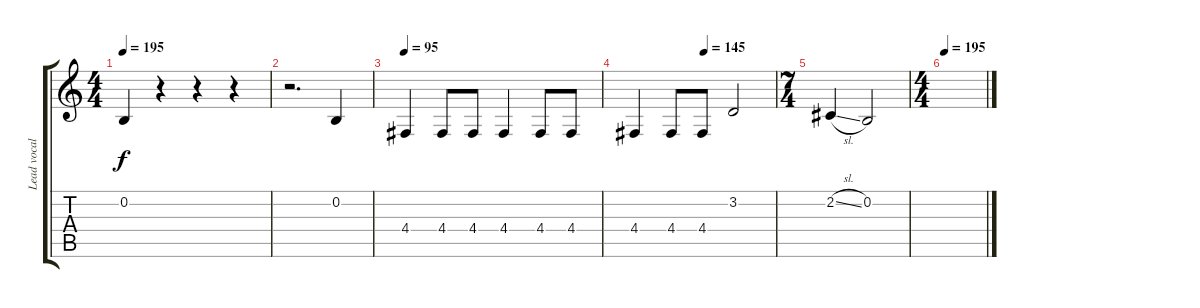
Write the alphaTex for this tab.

\track ("Lead vocals" "Lead vocal") {instrument lead2sawtooth}
\staff {score tabs}
\tuning (E4 B3 G3 D3 A2 E2) {hide}
\ts (4 4)
\tempo 195
\clef g2
\ks c
0.2.4{dy f} r.4 r.4 r.4 |
r.2{d} 0.2.4 |
\tempo 95
4.4.4 4.4.8 4.4.8 4.4.4 4.4.8 4.4.8 |
\tempo (145 0.5)
4.4.4 4.4.8 4.4.8 3.2.2 |
\ts (7 4)
2.2{sl}.4 0.2.2 |
\ts (4 4)
\tempo 195
